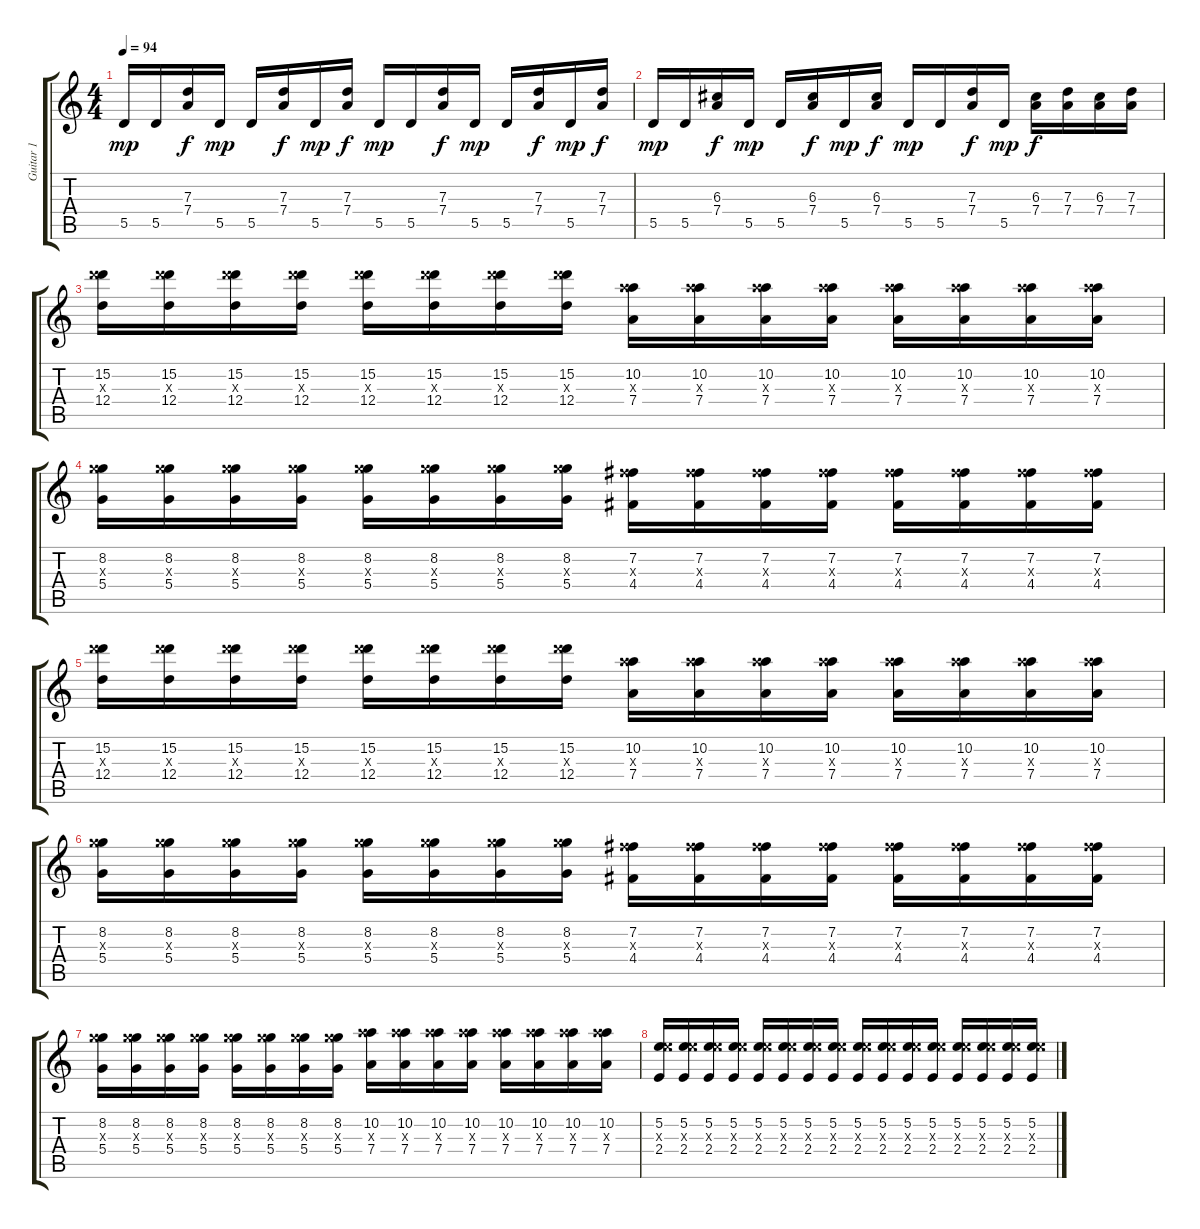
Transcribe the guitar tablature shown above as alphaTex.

\track ("Guitar 1" "Guitar 1") {instrument distortionguitar}
\staff {score tabs}
\tuning (E4 B3 G3 D3 A2 E2) {hide}
\ts (4 4)
\tempo 94
\clef g2
\ks c
5.5.16{dy mp} 5.5.16 (7.3 7.4).16{dy f} 5.5.16{dy mp} 5.5.16 (7.3 7.4).16{dy f} 5.5.16{dy mp} (7.3 7.4).16{dy f} 5.5.16{dy mp} 5.5.16 (7.3 7.4).16{dy f} 5.5.16{dy mp} 5.5.16 (7.3 7.4).16{dy f} 5.5.16{dy mp} (7.3 7.4).16{dy f} |
5.5.16{dy mp} 5.5.16 (6.3 7.4).16{dy f} 5.5.16{dy mp} 5.5.16 (6.3 7.4).16{dy f} 5.5.16{dy mp} (6.3 7.4).16{dy f} 5.5.16{dy mp} 5.5.16 (7.3 7.4).16{dy f} 5.5.16{dy mp} (6.3 7.4).16{dy f} (7.3 7.4).16 (6.3 7.4).16 (7.3 7.4).16 |
(15.2 19.3{x} 12.4).16{volume 8 balance 8} (15.2 19.3{x} 12.4).16 (15.2 19.3{x} 12.4).16 (15.2 19.3{x} 12.4).16 (15.2 19.3{x} 12.4).16 (15.2 19.3{x} 12.4).16 (15.2 19.3{x} 12.4).16 (15.2 19.3{x} 12.4).16 (10.2 14.3{x} 7.4).16 (10.2 14.3{x} 7.4).16 (10.2 14.3{x} 7.4).16 (10.2 14.3{x} 7.4).16 (10.2 14.3{x} 7.4).16 (10.2 14.3{x} 7.4).16 (10.2 14.3{x} 7.4).16 (10.2 14.3{x} 7.4).16 |
(8.2 12.3{x} 5.4).16 (8.2 12.3{x} 5.4).16 (8.2 12.3{x} 5.4).16 (8.2 12.3{x} 5.4).16 (8.2 12.3{x} 5.4).16 (8.2 12.3{x} 5.4).16 (8.2 12.3{x} 5.4).16 (8.2 12.3{x} 5.4).16 (7.2 11.3{x} 4.4).16 (7.2 11.3{x} 4.4).16 (7.2 11.3{x} 4.4).16 (7.2 11.3{x} 4.4).16 (7.2 11.3{x} 4.4).16 (7.2 11.3{x} 4.4).16 (7.2 11.3{x} 4.4).16 (7.2 11.3{x} 4.4).16 |
(15.2 19.3{x} 12.4).16 (15.2 19.3{x} 12.4).16 (15.2 19.3{x} 12.4).16 (15.2 19.3{x} 12.4).16 (15.2 19.3{x} 12.4).16 (15.2 19.3{x} 12.4).16 (15.2 19.3{x} 12.4).16 (15.2 19.3{x} 12.4).16 (10.2 14.3{x} 7.4).16 (10.2 14.3{x} 7.4).16 (10.2 14.3{x} 7.4).16 (10.2 14.3{x} 7.4).16 (10.2 14.3{x} 7.4).16 (10.2 14.3{x} 7.4).16 (10.2 14.3{x} 7.4).16 (10.2 14.3{x} 7.4).16 |
(8.2 12.3{x} 5.4).16 (8.2 12.3{x} 5.4).16 (8.2 12.3{x} 5.4).16 (8.2 12.3{x} 5.4).16 (8.2 12.3{x} 5.4).16 (8.2 12.3{x} 5.4).16 (8.2 12.3{x} 5.4).16 (8.2 12.3{x} 5.4).16 (7.2 11.3{x} 4.4).16 (7.2 11.3{x} 4.4).16 (7.2 11.3{x} 4.4).16 (7.2 11.3{x} 4.4).16 (7.2 11.3{x} 4.4).16 (7.2 11.3{x} 4.4).16 (7.2 11.3{x} 4.4).16 (7.2 11.3{x} 4.4).16 |
(8.2 12.3{x} 5.4).16 (8.2 12.3{x} 5.4).16 (8.2 12.3{x} 5.4).16 (8.2 12.3{x} 5.4).16 (8.2 12.3{x} 5.4).16 (8.2 12.3{x} 5.4).16 (8.2 12.3{x} 5.4).16 (8.2 12.3{x} 5.4).16 (10.2 14.3{x} 7.4).16 (10.2 14.3{x} 7.4).16 (10.2 14.3{x} 7.4).16 (10.2 14.3{x} 7.4).16 (10.2 14.3{x} 7.4).16 (10.2 14.3{x} 7.4).16 (10.2 14.3{x} 7.4).16 (10.2 14.3{x} 7.4).16 |
(5.2 9.3{x} 2.4).16 (5.2 9.3{x} 2.4).16 (5.2 9.3{x} 2.4).16 (5.2 9.3{x} 2.4).16 (5.2 9.3{x} 2.4).16 (5.2 9.3{x} 2.4).16 (5.2 9.3{x} 2.4).16 (5.2 9.3{x} 2.4).16 (5.2 9.3{x} 2.4).16 (5.2 9.3{x} 2.4).16 (5.2 9.3{x} 2.4).16 (5.2 9.3{x} 2.4).16 (5.2 9.3{x} 2.4).16 (5.2 9.3{x} 2.4).16 (5.2 9.3{x} 2.4).16 (5.2 9.3{x} 2.4).16
